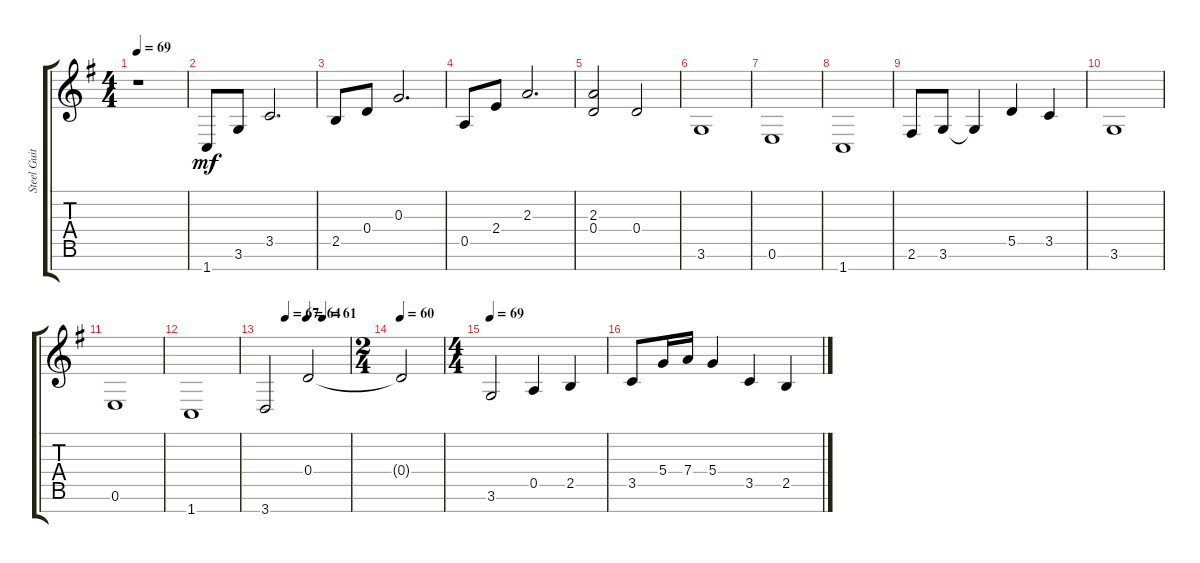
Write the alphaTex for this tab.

\track ("Steel Guitar" "Steel Guit") {instrument acousticguitarsteel}
\staff {score tabs}
\tuning (E4 B3 G3 D3 A2 E2 B1) {hide}
\ts (4 4)
\tempo 69
\clef g2
\ks eminor
r.1{dy mf instrument acousticguitarsteel} |
1.7.8 3.6.8 3.5.2{d} |
2.5.8 0.4.8 0.3.2{d} |
0.5.8 2.4.8 2.3.2{d} |
(2.3 0.4).2 0.4.2 |
3.6.1 |
0.6.1 |
1.7.1 |
2.6.8 3.6.8 3.6{t}.4 5.5.4 3.5.4 |
3.6.1 |
0.6.1 |
1.7.1 |
\tempo (67 0.25)
\tempo (64 0.5)
\tempo (61 0.6875)
3.7.2 0.4.2 |
\ts (2 4)
\tempo 60
0.4{t}.2 |
\ts (4 4)
\tempo 69
3.6.2 0.5.4 2.5.4 |
3.5.8 5.4.16 7.4.16 5.4.4 3.5.4 2.5.4
